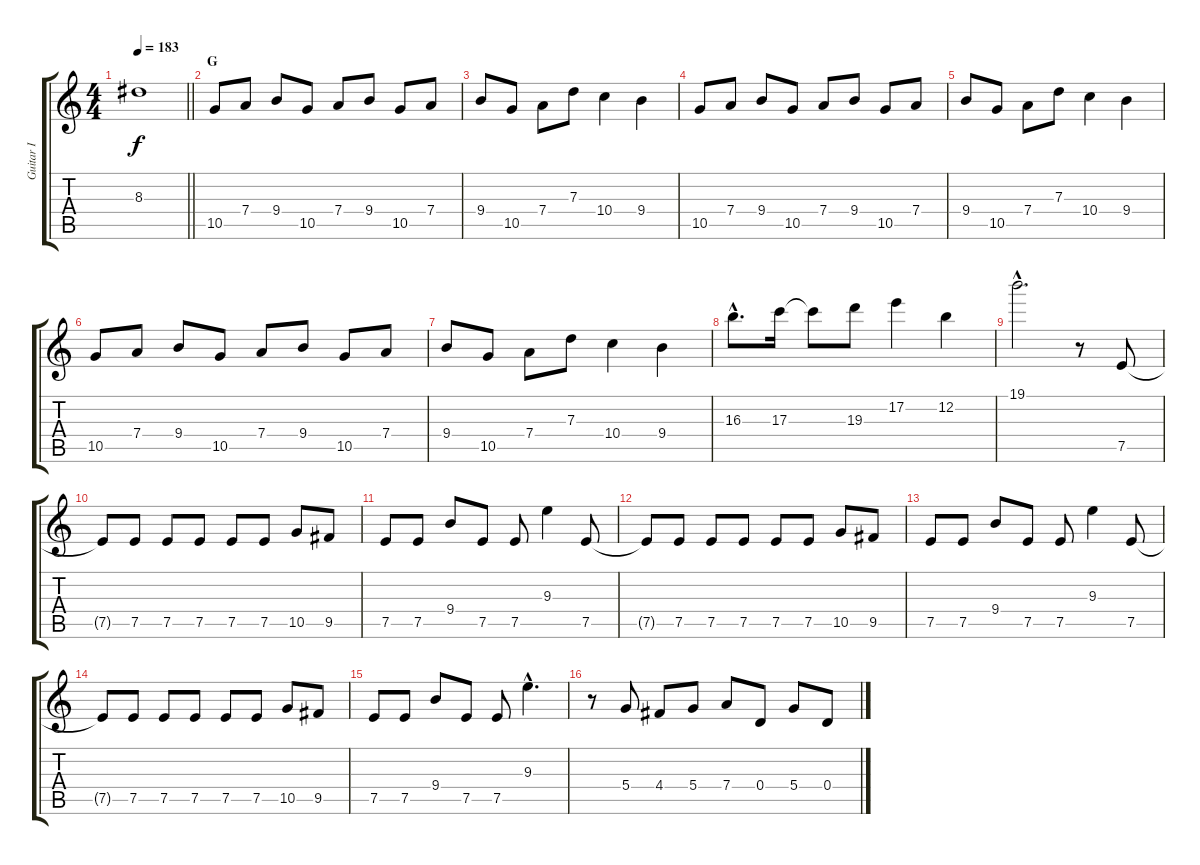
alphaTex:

\track ("Guitar I" "Guitar I") {instrument distortionguitar}
\staff {score tabs}
\tuning (E4 B3 G3 D3 A2 E2) {hide}
\ts (4 4)
\tempo 183
\clef g2
\barLineRight lightlight
\ks c
8.3.1{dy f} |
\section ("" "G")
10.5.8 7.4.8 9.4.8 10.5.8 7.4.8 9.4.8 10.5.8 7.4.8 |
9.4.8 10.5.8 7.4.8 7.3.8 10.4.4 9.4.4 |
10.5.8 7.4.8 9.4.8 10.5.8 7.4.8 9.4.8 10.5.8 7.4.8 |
9.4.8 10.5.8 7.4.8 7.3.8 10.4.4 9.4.4 |
10.5.8 7.4.8 9.4.8 10.5.8 7.4.8 9.4.8 10.5.8 7.4.8 |
9.4.8 10.5.8 7.4.8 7.3.8 10.4.4 9.4.4 |
16.3{hac}.8{d} 17.3.16 17.3{t}.8 19.3.8 17.2.4 12.2.4 |
19.1{hac}.2{d} r.8 7.5.8 |
7.5{t}.8 7.5.8 7.5.8 7.5.8 7.5.8 7.5.8 10.5.8 9.5.8 |
7.5.8 7.5.8 9.4.8 7.5.8 7.5.8 9.3.4 7.5.8 |
7.5{t}.8 7.5.8 7.5.8 7.5.8 7.5.8 7.5.8 10.5.8 9.5.8 |
7.5.8 7.5.8 9.4.8 7.5.8 7.5.8 9.3.4 7.5.8 |
7.5{t}.8 7.5.8 7.5.8 7.5.8 7.5.8 7.5.8 10.5.8 9.5.8 |
7.5.8 7.5.8 9.4.8 7.5.8 7.5.8 9.3{hac}.4{d} |
r.8 5.4.8 4.4.8 5.4.8 7.4.8 0.4.8 5.4.8 0.4.8
